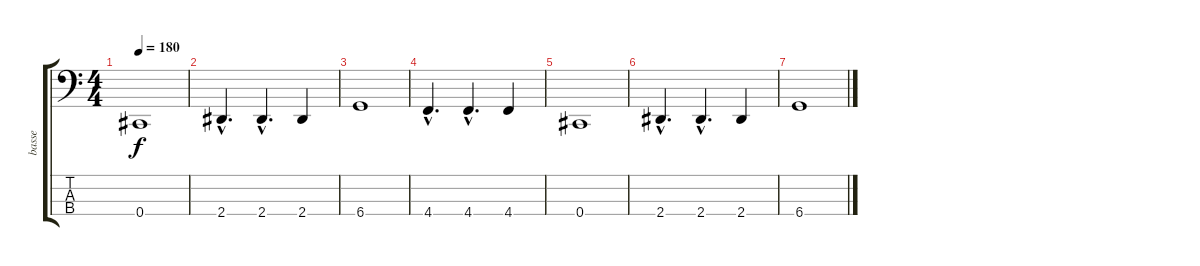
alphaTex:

\track ("basse" "basse") {instrument electricbasspick}
\staff {score tabs}
\tuning (Gb2 Db2 Ab1 Db1) {hide}
\ts (4 4)
\tempo 180
\clef f4
\ks c
0.4.1{dy f} |
2.4{hac}.4{d} 2.4{hac}.4{d} 2.4.4 |
6.4.1 |
4.4{hac}.4{d} 4.4{hac}.4{d} 4.4.4 |
0.4.1 |
2.4{hac}.4{d} 2.4{hac}.4{d} 2.4.4 |
6.4.1
